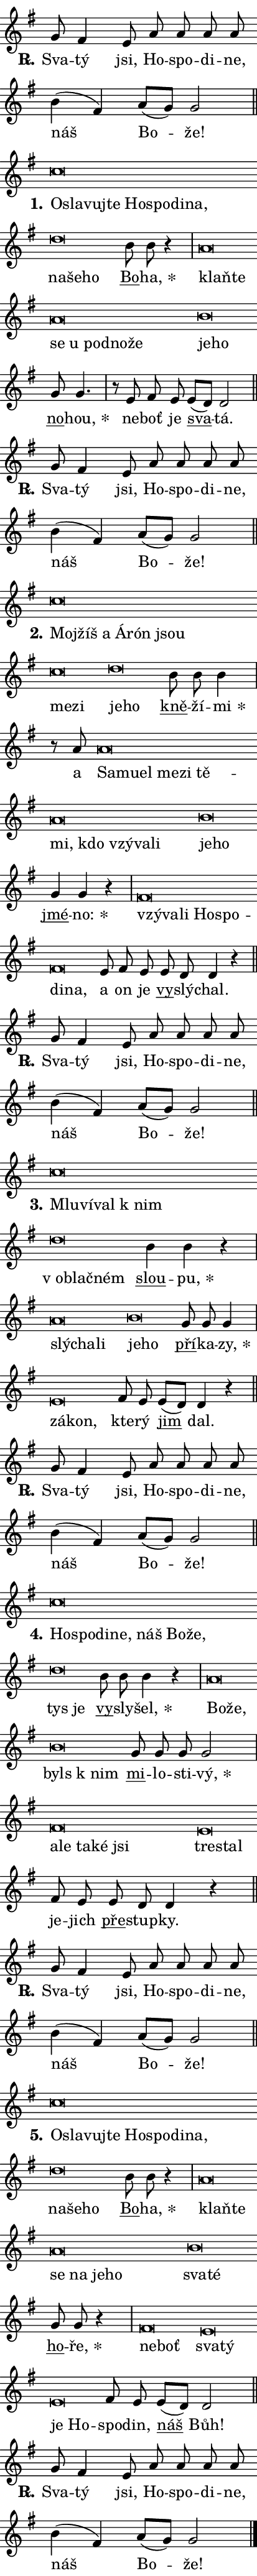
\version "2.22.1"
\header { tagline = "" }
\paper {
  indent = 0\cm
  top-margin = 0\cm
  right-margin = 0\cm
  bottom-margin = 0\cm
  left-margin = 0\cm
  paper-width = 7\cm
  page-breaking = #ly:one-page-breaking
  system-system-spacing.basic-distance = #11
  score-system-spacing.basic-distance = #11.3
  ragged-last = ##f
}


%% Author: Thomas Morley
%% https://lists.gnu.org/archive/html/lilypond-user/2020-05/msg00002.html
#(define (line-position grob)
"Returns position of @var[grob} in current system:
   @code{'start}, if at first time-step
   @code{'end}, if at last time-step
   @code{'middle} otherwise
"
  (let* ((col (ly:item-get-column grob))
         (ln (ly:grob-object col 'left-neighbor))
         (rn (ly:grob-object col 'right-neighbor))
         (col-to-check-left (if (ly:grob? ln) ln col))
         (col-to-check-right (if (ly:grob? rn) rn col))
         (break-dir-left
           (and
             (ly:grob-property col-to-check-left 'non-musical #f)
             (ly:item-break-dir col-to-check-left)))
         (break-dir-right
           (and
             (ly:grob-property col-to-check-right 'non-musical #f)
             (ly:item-break-dir col-to-check-right))))
        (cond ((eqv? 1 break-dir-left) 'start)
              ((eqv? -1 break-dir-right) 'end)
              (else 'middle))))

#(define (tranparent-at-line-position vctor)
  (lambda (grob)
  "Relying on @code{line-position} select the relevant enry from @var{vctor}.
Used to determine transparency,"
    (case (line-position grob)
      ((end) (not (vector-ref vctor 0)))
      ((middle) (not (vector-ref vctor 1)))
      ((start) (not (vector-ref vctor 2))))))

noteHeadBreakVisibility =
#(define-music-function (break-visibility)(vector?)
"Makes @code{NoteHead}s transparent relying on @var{break-visibility}"
#{
  \override NoteHead.transparent =
    #(tranparent-at-line-position break-visibility)
#})

#(define delete-ledgers-for-transparent-note-heads
  (lambda (grob)
    "Reads whether a @code{NoteHead} is transparent.
If so this @code{NoteHead} is removed from @code{'note-heads} from
@var{grob}, which is supposed to be @code{LedgerLineSpanner}.
As a result ledgers are not printed for this @code{NoteHead}"
    (let* ((nhds-array (ly:grob-object grob 'note-heads))
           (nhds-list
             (if (ly:grob-array? nhds-array)
                 (ly:grob-array->list nhds-array)
                 '()))
           ;; Relies on the transparent-property being done before
           ;; Staff.LedgerLineSpanner.after-line-breaking is executed.
           ;; This is fragile ...
           (to-keep
             (remove
               (lambda (nhd)
                 (ly:grob-property nhd 'transparent #f))
               nhds-list)))
      ;; TODO find a better method to iterate over grob-arrays, similiar
      ;; to filter/remove etc for lists
      ;; For now rebuilt from scratch
      (set! (ly:grob-object grob 'note-heads)  '())
      (for-each
        (lambda (nhd)
          (ly:pointer-group-interface::add-grob grob 'note-heads nhd))
        to-keep))))

hideNotes = {
  \noteHeadBreakVisibility #begin-of-line-visible
}
unHideNotes = {
  \noteHeadBreakVisibility #all-visible
}

% work-around for resetting accidentals
% https://lilypond.org/doc/v2.23/Documentation/notation/displaying-rhythms#unmetered-music
cadenzaMeasure = {
  \cadenzaOff
  \partial 1024 s1024
  \cadenzaOn
}

#(define-markup-command (accent layout props text) (markup?)
  "Underline accented syllable"
  (interpret-markup layout props
    #{\markup \override #'(offset . 4.3) \underline { #text }#}))

responsum = \markup \concat {
  "R" \hspace #-1.05 \path #0.1 #'((moveto 0 0.07) (lineto 0.9 0.8)) \hspace #0.05 "."
}

\layout {
    \context {
        \Staff
        \remove "Time_signature_engraver"
        \override LedgerLineSpanner.after-line-breaking = #delete-ledgers-for-transparent-note-heads
    }
    \context {
        \Voice {
            \override NoteHead.output-attributes = #'((class . "notehead"))
            \override Hairpin.height = #0.55
        }
    }
    \context {
        \Lyrics {
            \override StanzaNumber.output-attributes = #'((class . "stanzanumber"))
            \override LyricSpace.minimum-distance = #0.9
            \override LyricText.font-name = #"TeX Gyre Schola"
            \override LyricText.font-size = 1
            \override StanzaNumber.font-name = #"TeX Gyre Schola Bold"
            \override StanzaNumber.font-size = 1
        }
    }
}

% magnetic-lyrics.ily
%
%   written by
%     Jean Abou Samra <jean@abou-samra.fr>
%     Werner Lemberg <wl@gnu.org>
%
%   adapted by
%     Jiri Hon <jiri.hon@gmail.com>
%
% Version 2022-Apr-15

% https://www.mail-archive.com/lilypond-user@gnu.org/msg149350.html

#(define (Left_hyphen_pointer_engraver context)
   "Collect syllable-hyphen-syllable occurrences in lyrics and store
them in properties.  This engraver only looks to the left.  For
example, if the lyrics input is @code{foo -- bar}, it does the
following.

@itemize @bullet
@item
Set the @code{text} property of the @code{LyricHyphen} grob between
@q{foo} and @q{bar} to @code{foo}.

@item
Set the @code{left-hyphen} property of the @code{LyricText} grob with
text @q{foo} to the @code{LyricHyphen} grob between @q{foo} and
@q{bar}.
@end itemize

Use this auxiliary engraver in combination with the
@code{lyric-@/text::@/apply-@/magnetic-@/offset!} hook."
   (let ((hyphen #f)
         (text #f))
     (make-engraver
      (acknowledgers
       ((lyric-syllable-interface engraver grob source-engraver)
        (set! text grob)))
      (end-acknowledgers
       ((lyric-hyphen-interface engraver grob source-engraver)
        ;(when (not (grob::has-interface grob 'lyric-space-interface))
          (set! hyphen grob)));)
      ((stop-translation-timestep engraver)
       (when (and text hyphen)
         (ly:grob-set-object! text 'left-hyphen hyphen))
       (set! text #f)
       (set! hyphen #f)))))

#(define (lyric-text::apply-magnetic-offset! grob)
   "If the space between two syllables is less than the value in
property @code{LyricText@/.details@/.squash-threshold}, move the right
syllable to the left so that it gets concatenated with the left
syllable.

Use this function as a hook for
@code{LyricText@/.after-@/line-@/breaking} if the
@code{Left_@/hyphen_@/pointer_@/engraver} is active."
   (let ((hyphen (ly:grob-object grob 'left-hyphen #f)))
     (when hyphen
       (let ((left-text (ly:spanner-bound hyphen LEFT)))
         (when (grob::has-interface left-text 'lyric-syllable-interface)
           (let* ((common (ly:grob-common-refpoint grob left-text X))
                  (this-x-ext (ly:grob-extent grob common X))
                  (left-x-ext
                   (begin
                     ;; Trigger magnetism for left-text.
                     (ly:grob-property left-text 'after-line-breaking)
                     (ly:grob-extent left-text common X)))
                  ;; `delta` is the gap width between two syllables.
                  (delta (- (interval-start this-x-ext)
                            (interval-end left-x-ext)))
                  (details (ly:grob-property grob 'details))
                  (threshold (assoc-get 'squash-threshold details 0.2)))
             (when (< delta threshold)
               (let* (;; We have to manipulate the input text so that
                      ;; ligatures crossing syllable boundaries are not
                      ;; disabled.  For languages based on the Latin
                      ;; script this is essentially a beautification.
                      ;; However, for non-Western scripts it can be a
                      ;; necessity.
                      (lt (ly:grob-property left-text 'text))
                      (rt (ly:grob-property grob 'text))
                      (is-space (grob::has-interface hyphen 'lyric-space-interface))
                      (space (if is-space " " ""))
                      (space-markup (grob-interpret-markup grob " "))
                      (space-size (interval-length (ly:stencil-extent space-markup X)))
                      (extra-delta (if is-space space-size 0))
                      ;; Append new syllable.
                      (ltrt-space (if (and (string? lt) (string? rt))
                                (string-append lt space rt)
                                (make-concat-markup (list lt space rt))))
                      ;; Right-align `ltrt` to the right side.
                      (ltrt-space-markup (grob-interpret-markup
                               grob
                               (make-translate-markup
                                (cons (interval-length this-x-ext) 0)
                                (make-right-align-markup ltrt-space)))))
                 (begin
                   ;; Don't print `left-text`.
                   (ly:grob-set-property! left-text 'stencil #f)
                   ;; Set text and stencil (which holds all collected
                   ;; syllables so far) and shift it to the left.
                   (ly:grob-set-property! grob 'text ltrt-space)
                   (ly:grob-set-property! grob 'stencil ltrt-space-markup)
                   (ly:grob-translate-axis! grob (- (- delta extra-delta)) X))))))))))


#(define (lyric-hyphen::displace-bounds-first grob)
   ;; Make very sure this callback isn't triggered too early.
   (let ((left (ly:spanner-bound grob LEFT))
         (right (ly:spanner-bound grob RIGHT)))
     (ly:grob-property left 'after-line-breaking)
     (ly:grob-property right 'after-line-breaking)
     (ly:lyric-hyphen::print grob)))

squashThreshold = #0.4

\layout {
  \context {
    \Lyrics
    \consists #Left_hyphen_pointer_engraver
    \override LyricText.after-line-breaking =
      #lyric-text::apply-magnetic-offset!
    \override LyricHyphen.stencil = #lyric-hyphen::displace-bounds-first
    \override LyricText.details.squash-threshold = \squashThreshold
    \override LyricHyphen.minimum-distance = 0
    \override LyricHyphen.minimum-length = \squashThreshold
  }
}

squash = \override LyricText.details.squash-threshold = 9999
unSquash = \override LyricText.details.squash-threshold = \squashThreshold

left = \override LyricText.self-alignment-X = #LEFT
unLeft = \revert LyricText.self-alignment-X

starOffset = #(lambda (grob) 
                (let ((x_offset (ly:self-alignment-interface::aligned-on-x-parent grob)))
                  (if (= x_offset 0) 0 (+ x_offset 1.2))))

star = #(define-music-function (syllable)(string?)
"Append star separator at the end of a syllable"
#{
  \once \override LyricText.X-offset = #starOffset
  \lyricmode { \markup {
    #syllable
    \override #'((font-name . "TeX Gyre Schola Bold")) \hspace #0.2 \lower #0.65 \larger "*"
  } }
#})

starAccent = #(define-music-function (syllable)(string?)
"Append star separator at the end of a syllable and make accent"
#{
  \once \override LyricText.X-offset = #starOffset
  \lyricmode { \markup {
    \accent #syllable
    \override #'((font-name . "TeX Gyre Schola Bold")) \hspace #0.2 \lower #0.65 \larger "*"
  } }
#})

breath = #(define-music-function (syllable)(string?)
"Append breathing indicator at the end of a syllable"
#{
  \lyricmode { \markup { #syllable "+" } }
#})

optionalBreath = #(define-music-function (syllable)(string?)
"Append optional breathing indicator at the end of a syllable"
#{
  \lyricmode { \markup { #syllable "(+)" } }
#})


\score {
    <<
        \new Voice = "melody" { \cadenzaOn \key g \major \relative { g'8 fis4 e8 a a a a \bar "" b4( fis) a8[( g)] g2 \cadenzaMeasure \bar "||" \break } }
        \new Lyrics \lyricsto "melody" { \lyricmode { \set stanza = \responsum
Sva -- tý jsi, Ho -- spo -- di -- ne, náš Bo -- že! } }
    >>
    \layout {}
}

\score {
    <<
        \new Voice = "melody" { \cadenzaOn \key g \major \relative { c''\breve*1/16 \hideNotes \breve*1/16 \bar "" \breve*1/16 \bar "" \breve*1/16 \bar "" \breve*1/16 \bar "" \breve*1/16 \bar "" \breve*1/16 \breve*1/16 \bar "" \unHideNotes d\breve*1/16 \hideNotes \breve*1/16 \breve*1/16 \bar "" \unHideNotes \bar "" b8 b r4 \cadenzaMeasure \bar "|" a\breve*1/16 \hideNotes \breve*1/16 \bar "" \breve*1/16 \bar "" \breve*1/16 \bar "" \breve*1/16 \bar "" \breve*1/16 \breve*1/16 \bar "" \unHideNotes b\breve*1/16 \hideNotes \breve*1/16 \bar "" \unHideNotes \bar "" g8 g4. \cadenzaMeasure \bar "|" r8 e8 fis8 e \bar "" e[( d)] d2 \cadenzaMeasure \bar "||" \break } }
        \new Lyrics \lyricsto "melody" { \lyricmode { \set stanza = "1."
\left O -- \squash sla -- vuj -- te Ho -- spo -- di -- na, \left \unLeft \unSquash na -- \squash še -- ho \unLeft \unSquash \markup \accent Bo -- \star ha, \left klaň -- \squash te se u pod -- no -- že \left \unLeft \unSquash je -- \squash ho \unLeft \unSquash \markup \accent no -- \star hou, ne -- boť je \markup \accent sva -- tá. } }
    >>
    \layout {}
}

\score {
    <<
        \new Voice = "melody" { \cadenzaOn \key g \major \relative { g'8 fis4 e8 a a a a \bar "" b4( fis) a8[( g)] g2 \cadenzaMeasure \bar "||" \break } }
        \new Lyrics \lyricsto "melody" { \lyricmode { \set stanza = \responsum
Sva -- tý jsi, Ho -- spo -- di -- ne, náš Bo -- že! } }
    >>
    \layout {}
}

\score {
    <<
        \new Voice = "melody" { \cadenzaOn \key g \major \relative { c''\breve*1/16 \hideNotes \breve*1/16 \bar "" \breve*1/16 \bar "" \breve*1/16 \bar "" \breve*1/16 \bar "" \breve*1/16 \bar "" \breve*1/16 \breve*1/16 \bar "" \unHideNotes d\breve*1/16 \hideNotes \breve*1/16 \bar "" \unHideNotes \bar "" b8 b b4 \cadenzaMeasure \bar "|" r8 a8 a\breve*1/16 \hideNotes \breve*1/16 \bar "" \breve*1/16 \bar "" \breve*1/16 \bar "" \breve*1/16 \bar "" \breve*1/16 \bar "" \breve*1/16 \bar "" \breve*1/16 \bar "" \breve*1/16 \breve*1/16 \bar "" \unHideNotes b\breve*1/16 \hideNotes \breve*1/16 \bar "" \unHideNotes \bar "" g4 g r \cadenzaMeasure \bar "|" fis\breve*1/16 \hideNotes \breve*1/16 \bar "" \breve*1/16 \bar "" \breve*1/16 \bar "" \breve*1/16 \bar "" \breve*1/16 \breve*1/16 \bar "" \unHideNotes e8 fis8 e \bar "" e d d4 r \cadenzaMeasure \bar "||" \break } }
        \new Lyrics \lyricsto "melody" { \lyricmode { \set stanza = "2."
\left Moj -- \squash žíš a Á -- rón jsou me -- zi \left \unLeft \unSquash je -- \squash ho \unLeft \unSquash \markup \accent kně -- ží -- \star mi a \left Sa -- \squash muel me -- zi tě -- mi, kdo vzý -- va -- li \left \unLeft \unSquash je -- \squash ho \unLeft \unSquash \markup \accent jmé -- \star no: \left vzý -- \squash va -- li Ho -- spo -- di -- na, \unLeft \unSquash a on je \markup \accent vy -- slý -- chal. } }
    >>
    \layout {}
}

\score {
    <<
        \new Voice = "melody" { \cadenzaOn \key g \major \relative { g'8 fis4 e8 a a a a \bar "" b4( fis) a8[( g)] g2 \cadenzaMeasure \bar "||" \break } }
        \new Lyrics \lyricsto "melody" { \lyricmode { \set stanza = \responsum
Sva -- tý jsi, Ho -- spo -- di -- ne, náš Bo -- že! } }
    >>
    \layout {}
}

\score {
    <<
        \new Voice = "melody" { \cadenzaOn \key g \major \relative { c''\breve*1/16 \hideNotes \breve*1/16 \bar "" \breve*1/16 \breve*1/16 \bar "" \unHideNotes d\breve*1/16 \hideNotes \breve*1/16 \breve*1/16 \bar "" \unHideNotes \bar "" b4 b r \cadenzaMeasure \bar "|" a\breve*1/16 \hideNotes \breve*1/16 \breve*1/16 \bar "" \unHideNotes b\breve*1/16 \hideNotes \breve*1/16 \bar "" \unHideNotes \bar "" g8 g g4 \cadenzaMeasure \bar "|" e\breve*1/16 \hideNotes \breve*1/16 \bar "" \unHideNotes fis8 e \bar "" e[( d)] d4 r \cadenzaMeasure \bar "||" \break } }
        \new Lyrics \lyricsto "melody" { \lyricmode { \set stanza = "3."
\left Mlu -- \squash ví -- val "k nim" \left \unLeft \unSquash "v ob" -- \squash lač -- ném \unLeft \unSquash \markup \accent slou -- \star pu, \left slý -- \squash cha -- li \left \unLeft \unSquash je -- \squash ho \unLeft \unSquash \markup \accent pří -- ka -- \star zy, \left zá -- \squash kon, \unLeft \unSquash kte -- rý \markup \accent jim dal. } }
    >>
    \layout {}
}

\score {
    <<
        \new Voice = "melody" { \cadenzaOn \key g \major \relative { g'8 fis4 e8 a a a a \bar "" b4( fis) a8[( g)] g2 \cadenzaMeasure \bar "||" \break } }
        \new Lyrics \lyricsto "melody" { \lyricmode { \set stanza = \responsum
Sva -- tý jsi, Ho -- spo -- di -- ne, náš Bo -- že! } }
    >>
    \layout {}
}

\score {
    <<
        \new Voice = "melody" { \cadenzaOn \key g \major \relative { c''\breve*1/16 \hideNotes \breve*1/16 \bar "" \breve*1/16 \bar "" \breve*1/16 \bar "" \breve*1/16 \bar "" \breve*1/16 \breve*1/16 \bar "" \unHideNotes d\breve*1/16 \hideNotes \breve*1/16 \bar "" \unHideNotes \bar "" b8 b b4 r \cadenzaMeasure \bar "|" a\breve*1/16 \hideNotes \breve*1/16 \bar "" \unHideNotes b\breve*1/16 \hideNotes \breve*1/16 \bar "" \unHideNotes \bar "" g8 g g g2 \cadenzaMeasure \bar "|" fis\breve*1/16 \hideNotes \breve*1/16 \bar "" \breve*1/16 \bar "" \breve*1/16 \breve*1/16 \bar "" \unHideNotes e\breve*1/16 \hideNotes \breve*1/16 \bar "" \unHideNotes fis8 e \bar "" e d d4 r \cadenzaMeasure \bar "||" \break } }
        \new Lyrics \lyricsto "melody" { \lyricmode { \set stanza = "4."
\left Ho -- \squash spo -- di -- ne, náš Bo -- že, \left \unLeft \unSquash tys \squash je \unLeft \unSquash \markup \accent vy -- sly -- \star šel, \left Bo -- \squash že, \left \unLeft \unSquash byls \squash "k nim" \unLeft \unSquash \markup \accent mi -- lo -- sti -- \star vý, \left a -- \squash le ta -- ké jsi \left \unLeft \unSquash tre -- \squash stal \unLeft \unSquash je -- jich \markup \accent pře -- stup -- ky. } }
    >>
    \layout {}
}

\score {
    <<
        \new Voice = "melody" { \cadenzaOn \key g \major \relative { g'8 fis4 e8 a a a a \bar "" b4( fis) a8[( g)] g2 \cadenzaMeasure \bar "||" \break } }
        \new Lyrics \lyricsto "melody" { \lyricmode { \set stanza = \responsum
Sva -- tý jsi, Ho -- spo -- di -- ne, náš Bo -- že! } }
    >>
    \layout {}
}

\score {
    <<
        \new Voice = "melody" { \cadenzaOn \key g \major \relative { c''\breve*1/16 \hideNotes \breve*1/16 \bar "" \breve*1/16 \bar "" \breve*1/16 \bar "" \breve*1/16 \bar "" \breve*1/16 \bar "" \breve*1/16 \breve*1/16 \bar "" \unHideNotes d\breve*1/16 \hideNotes \breve*1/16 \breve*1/16 \bar "" \unHideNotes \bar "" b8 b r4 \cadenzaMeasure \bar "|" a\breve*1/16 \hideNotes \breve*1/16 \bar "" \breve*1/16 \bar "" \breve*1/16 \bar "" \breve*1/16 \breve*1/16 \bar "" \unHideNotes b\breve*1/16 \hideNotes \breve*1/16 \bar "" \unHideNotes \bar "" g8 g r4 \cadenzaMeasure \bar "|" fis\breve*1/16 \hideNotes \breve*1/16 \bar "" \unHideNotes e\breve*1/16 \hideNotes \breve*1/16 \bar "" \breve*1/16 \breve*1/16 \bar "" \unHideNotes fis8 e \bar "" e[( d)] d2 \cadenzaMeasure \bar "||" \break } }
        \new Lyrics \lyricsto "melody" { \lyricmode { \set stanza = "5."
\left O -- \squash sla -- vuj -- te Ho -- spo -- di -- na, \left \unLeft \unSquash na -- \squash še -- ho \unLeft \unSquash \markup \accent Bo -- \star ha, \left klaň -- \squash te se na je -- ho \left \unLeft \unSquash sva -- \squash té \unLeft \unSquash \markup \accent ho -- \star ře, \left ne -- \squash boť \left \unLeft \unSquash sva -- \squash tý je Ho -- \unLeft \unSquash spo -- din, \markup \accent náš Bůh! } }
    >>
    \layout {}
}

\score {
    <<
        \new Voice = "melody" { \cadenzaOn \key g \major \relative { g'8 fis4 e8 a a a a \bar "" b4( fis) a8[( g)] g2 \cadenzaMeasure \bar "||" \break } \bar "|." }
        \new Lyrics \lyricsto "melody" { \lyricmode { \set stanza = \responsum
Sva -- tý jsi, Ho -- spo -- di -- ne, náš Bo -- že! } }
    >>
    \layout {}
}
